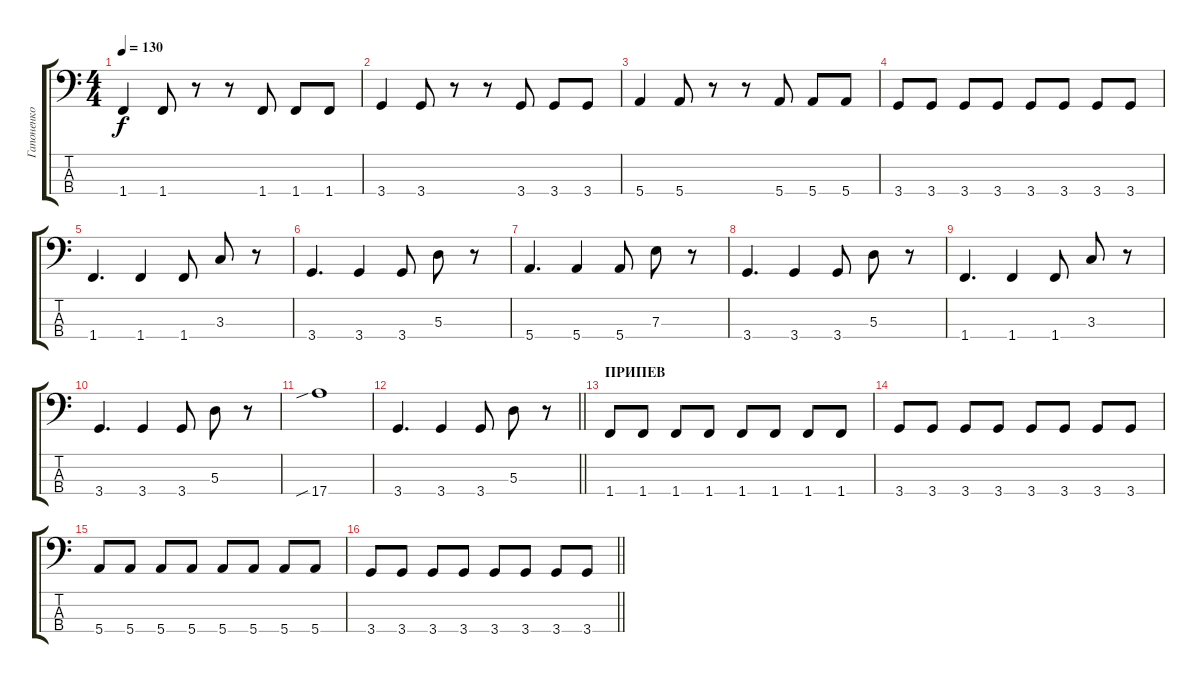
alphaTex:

\track ("Гапоненко Андрей" "Гапоненко ") {instrument electricbassfinger}
\staff {score tabs}
\tuning (G2 D2 A1 E1) {hide}
\ts (4 4)
\tempo 130
\clef f4
\ks c
1.4.4{dy f} 1.4.8 r.8 r.8 1.4.8 1.4.8 1.4.8 |
3.4.4 3.4.8 r.8 r.8 3.4.8 3.4.8 3.4.8 |
5.4.4 5.4.8 r.8 r.8 5.4.8 5.4.8 5.4.8 |
3.4.8 3.4.8 3.4.8 3.4.8 3.4.8 3.4.8 3.4.8 3.4.8 |
1.4.4{d} 1.4.4 1.4.8 3.3.8 r.8 |
3.4.4{d} 3.4.4 3.4.8 5.3.8 r.8 |
5.4.4{d} 5.4.4 5.4.8 7.3.8 r.8 |
3.4.4{d} 3.4.4 3.4.8 5.3.8 r.8 |
1.4.4{d} 1.4.4 1.4.8 3.3.8 r.8 |
3.4.4{d} 3.4.4 3.4.8 5.3.8 r.8 |
17.4{sib}.1 |
\barLineRight lightlight
3.4.4{d} 3.4.4 3.4.8 5.3.8 r.8 |
\section ("" "ПРИПЕВ")
1.4.8 1.4.8 1.4.8 1.4.8 1.4.8 1.4.8 1.4.8 1.4.8 |
3.4.8 3.4.8 3.4.8 3.4.8 3.4.8 3.4.8 3.4.8 3.4.8 |
5.4.8 5.4.8 5.4.8 5.4.8 5.4.8 5.4.8 5.4.8 5.4.8 |
\barLineRight lightlight
3.4.8 3.4.8 3.4.8 3.4.8 3.4.8 3.4.8 3.4.8 3.4.8
